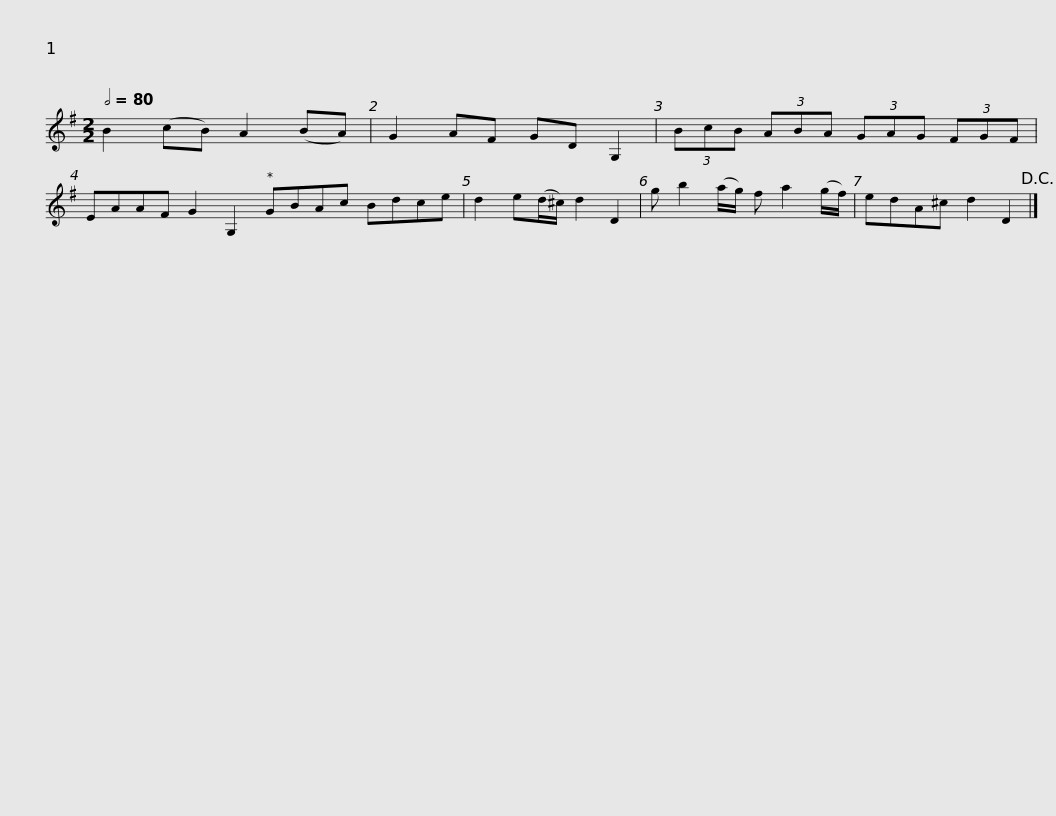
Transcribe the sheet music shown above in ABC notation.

X:1
L:1/8
Q:1/2=80
M:2/2
I:linebreak $
K:G
V:1 treble
V:1
 B2 (cB) A2 (BA) | G2 AF GD G,2 | (3BcB (3ABA (3GAG (3FGF | EAAF G2 G,2 GBAc Bdce |$ d2 e(d/^c/) d2 D2 | %5
 g b2 (a/g/) f a2 (g/f/) | edA^c d2 D2!D.C.! |] %7
